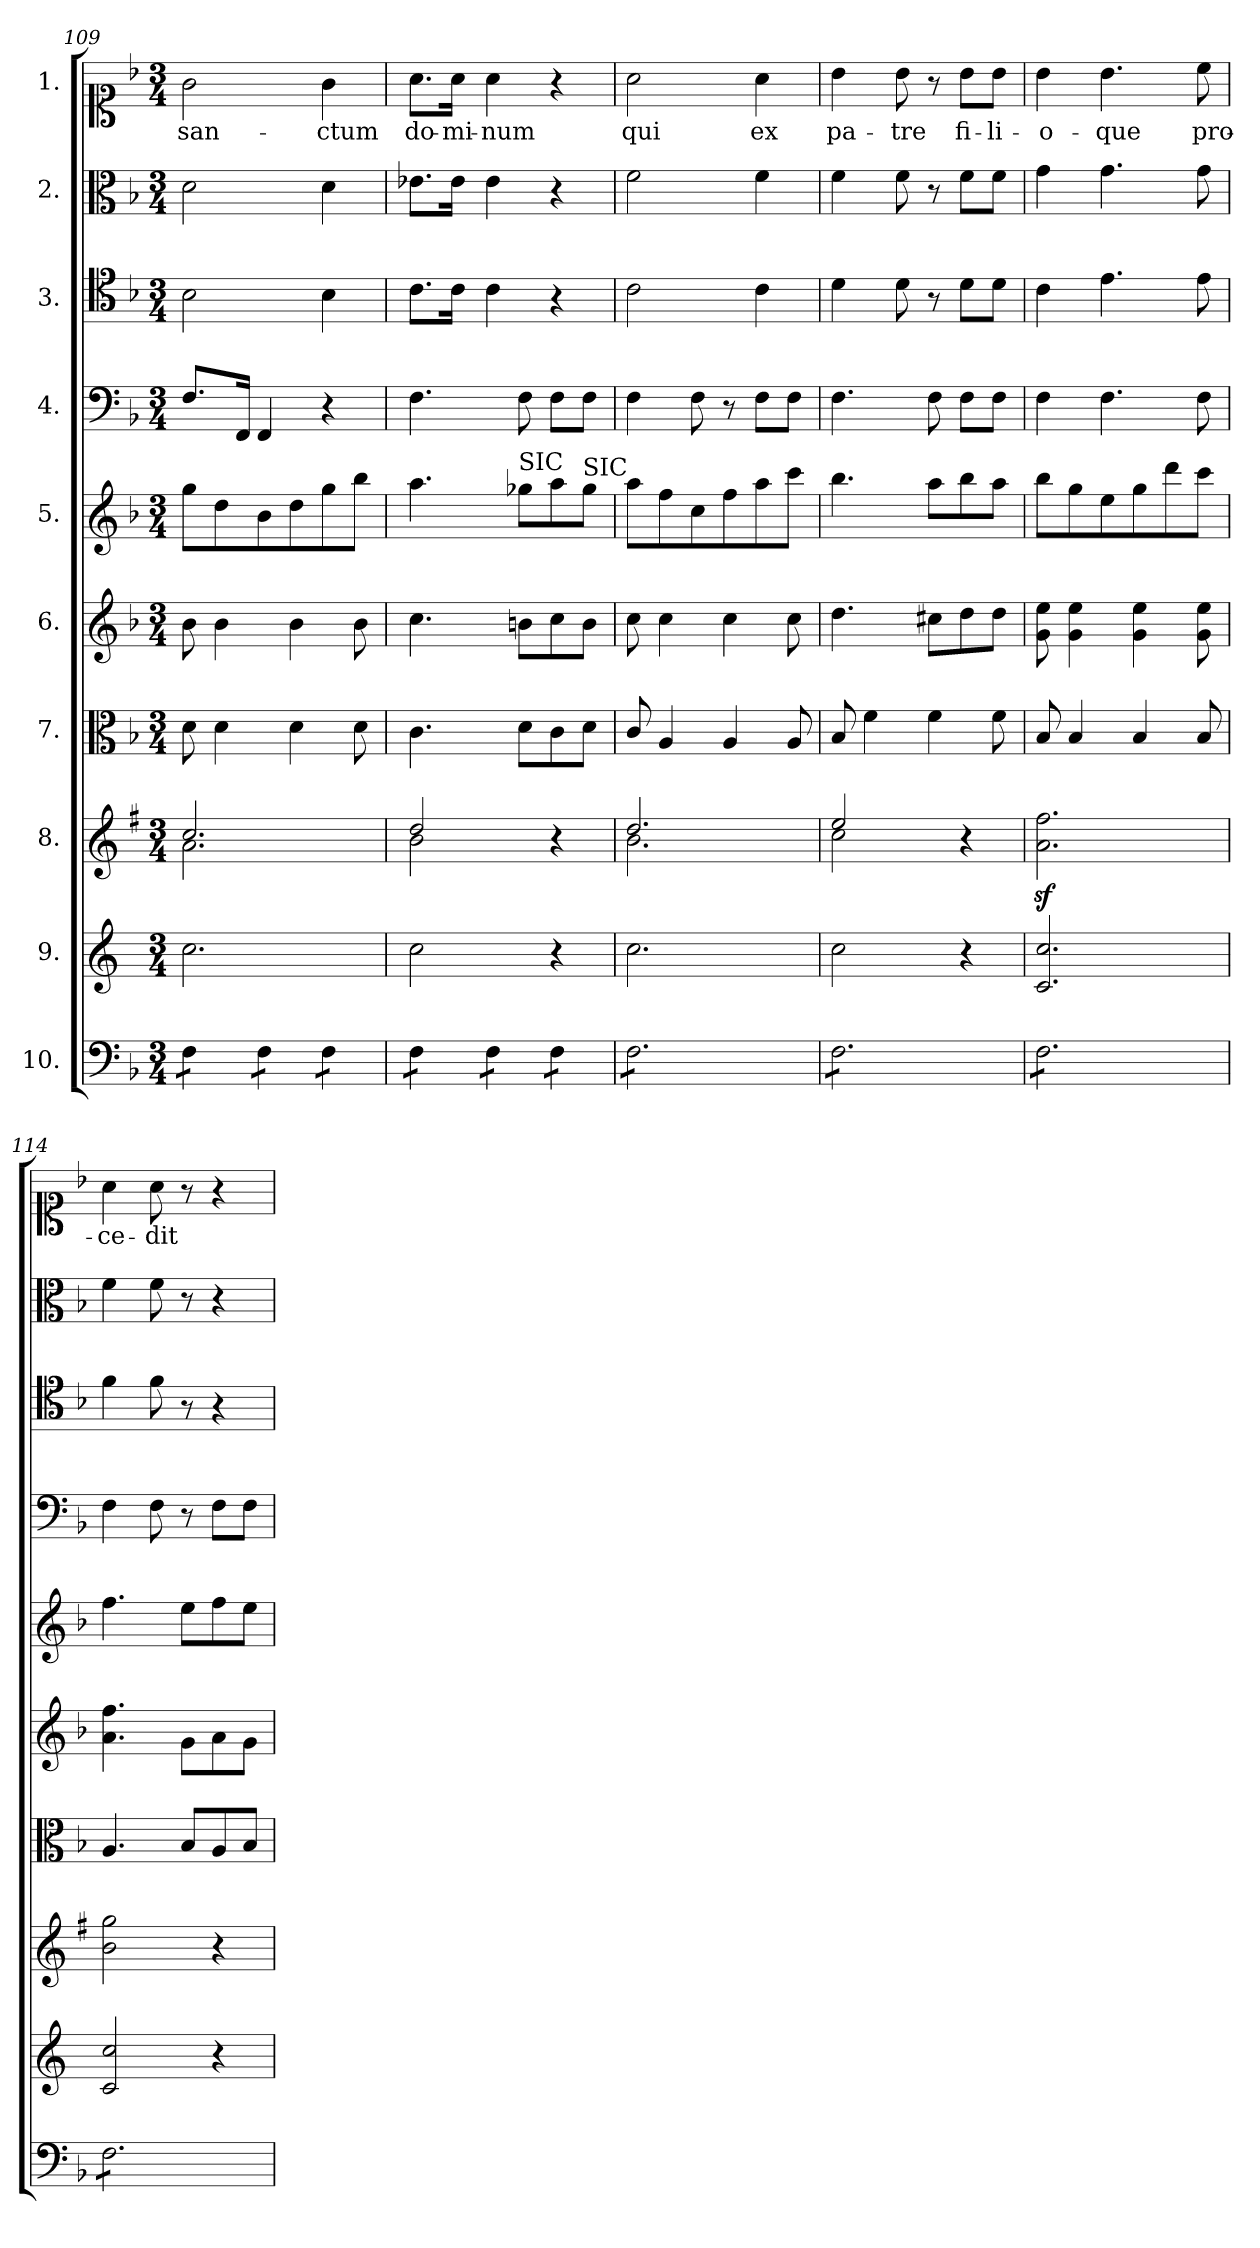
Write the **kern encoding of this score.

**kern	**kern	**kern	**kern	**kern	**kern	**kern	**kern	**kern	**kern	**text
*part10	*part9	*part8	*part7	*part6	*part5	*part4	*part3	*part2	*part1	*part1
*staff10	*staff9	*staff8	*staff7	*staff6	*staff5	*staff4	*staff3	*staff2	*staff1	*staff1
*I"10.	*I"9.	*I"8.	*I"7.	*I"6.	*I"5.	*I"4.	*I"3.	*I"2.	*I"1.	*
*clefF4	*clefG2	*clefG2	*clefC3	*clefG2	*clefG2	*clefF4	*clefC4	*clefC3	*clefC1	*
*	*ITrd4c7	*ITrd1c2	*	*	*	*	*	*	*	*
*k[b-]	*k[b-]	*k[b-]	*k[b-]	*k[b-]	*k[b-]	*k[b-]	*k[b-]	*k[b-]	*k[b-]	*
*M3/4	*M3/4	*M3/4	*M3/4	*M3/4	*M3/4	*M3/4	*M3/4	*M3/4	*M3/4	*
=109	=109	=109	=109	=109	=109	=109	=109	=109	=109	=109
*	*	*^	*	*	*	*	*	*	*	*
*tremolo	*	*	*	*	*	*	*	*	*	*	*
8F\L	2.f\	2.b-/	2.g\	8d\	8b-\	8gg\L	8.F/L	2B-\	2d\	2g\	san-
8F\J	.	.	.	4d\	4b-\	8dd\	.	.	.	.	.
.	.	.	.	.	.	.	16FF/Jk	.	.	.	.
8F\L	.	.	.	.	.	8b-\	4FF/	.	.	.	.
8F\J	.	.	.	4d\	4b-\	8dd\	.	.	.	.	.
8F\L	.	.	.	.	.	8gg\	4r	4B-\	4d\	4g\	-ctum
8F\J	.	.	.	8d\	8b-\	8bb-\J	.	.	.	.	.
=110	=110	=110	=110	=110	=110	=110	=110	=110	=110	=110	=110
8F\L	2f\	2cc/	2a\	4.c\	4.cc\	4.aa\	4.F\	8.c\L	8.e-X\L	8.a\L	do-
8F\J	.	.	.	.	.	.	.	.	.	.	.
.	.	.	.	.	.	.	.	16c\Jk	16e-\Jk	16a\Jk	-mi-
8F\L	.	.	.	.	.	.	.	4c\	4e-\	4a\	-num
!	!	!	!	!	!	!LO:TX:a:t=SIC	!	!	!	!	!
8F\J	.	.	.	8d\L	8bn\L	8gg-X\L	8F\	.	.	.	.
8F\L	4r	4r	4ryy	8c\	8cc\	8aa\	8F\L	4r	4r	4r	.
!	!	!	!	!	!	!LO:TX:a:t=SIC	!	!	!	!	!
8F\J	.	.	.	8d\J	8b\J	8gg-\J	8F\J	.	.	.	.
=111	=111	=111	=111	=111	=111	=111	=111	=111	=111	=111	=111
8F\L	2.f\	2.cc/	2.a\	8c/	8cc\	8aa\L	4F\	2c\	2f\	2a\	qui
8F\	.	.	.	4A/	4cc\	8ff\	.	.	.	.	.
8F\	.	.	.	.	.	8cc\	8F\	.	.	.	.
8F\	.	.	.	4A/	4cc\	8ff\	8r	.	.	.	.
8F\	.	.	.	.	.	8aa\	8F\L	4c\	4f\	4a\	ex
8F\J	.	.	.	8A/	8cc\	8ccc\J	8F\J	.	.	.	.
=112	=112	=112	=112	=112	=112	=112	=112	=112	=112	=112	=112
8F\L	2f\	2dd/	2b-\	8B-/	4.dd\	4.bb-\	4.F\	4d\	4f\	4b-\	pa-
8F\	.	.	.	4f\	.	.	.	.	.	.	.
8F\	.	.	.	.	.	.	.	8d\	8f\	8b-\	-tre
8F\	.	.	.	4f\	8cc#X\L	8aa\L	8F\	8r	8r	8r	.
8F\	4r	4r	4ryy	.	8dd\	8bb-\	8F\L	8d\L	8f\L	8b-\L	fi-
8F\J	.	.	.	8f\	8dd\J	8aa\J	8F\J	8d\J	8f\J	8b-\J	-li-
*	*	*v	*v	*	*	*	*	*	*	*	*
=113	=113	=113	=113	=113	=113	=113	=113	=113	=113	=113
8F\L	2.F/ 2.f/	2.gz\ 2.eez\	8B-/	8g\ 8ee\	8bb-\L	4F\	4c\	4g\	4b-\	-o-
8F\	.	.	4B-/	4g\ 4ee\	8gg\	.	.	.	.	.
8F\	.	.	.	.	8ee\	4.F\	4.e\	4.g\	4.b-\	-que
8F\	.	.	4B-/	4g\ 4ee\	8gg\	.	.	.	.	.
8F\	.	.	.	.	8ddd\	.	.	.	.	.
8F\J	.	.	8B-/	8g\ 8ee\	8ccc\J	8F\	8e\	8g\	8cc\	pro-
=114	=114	=114	=114	=114	=114	=114	=114	=114	=114	=114
8F\L	2F/ 2f/	2a\ 2ff\	4.A/	4.a\ 4.ff\	4.ff\	4F\	4f\	4f\	4a\	-ce-
8F\	.	.	.	.	.	.	.	.	.	.
8F\	.	.	.	.	.	8F\	8f\	8f\	8a\	-dit
8F\	.	.	8B-/L	8g\L	8ee\L	8r	8r	8r	8r	.
8F\	4r	4r	8A/	8a\	8ff\	8F\L	4r	4r	4r	.
8F\J	.	.	8B-/J	8g\J	8ee\J	8F\J	.	.	.	.
*Xtremolo	*	*	*	*	*	*	*	*	*	*
=	=	=	=	=	=	=	=	=	=	=
*-	*-	*-	*-	*-	*-	*-	*-	*-	*-	*-
